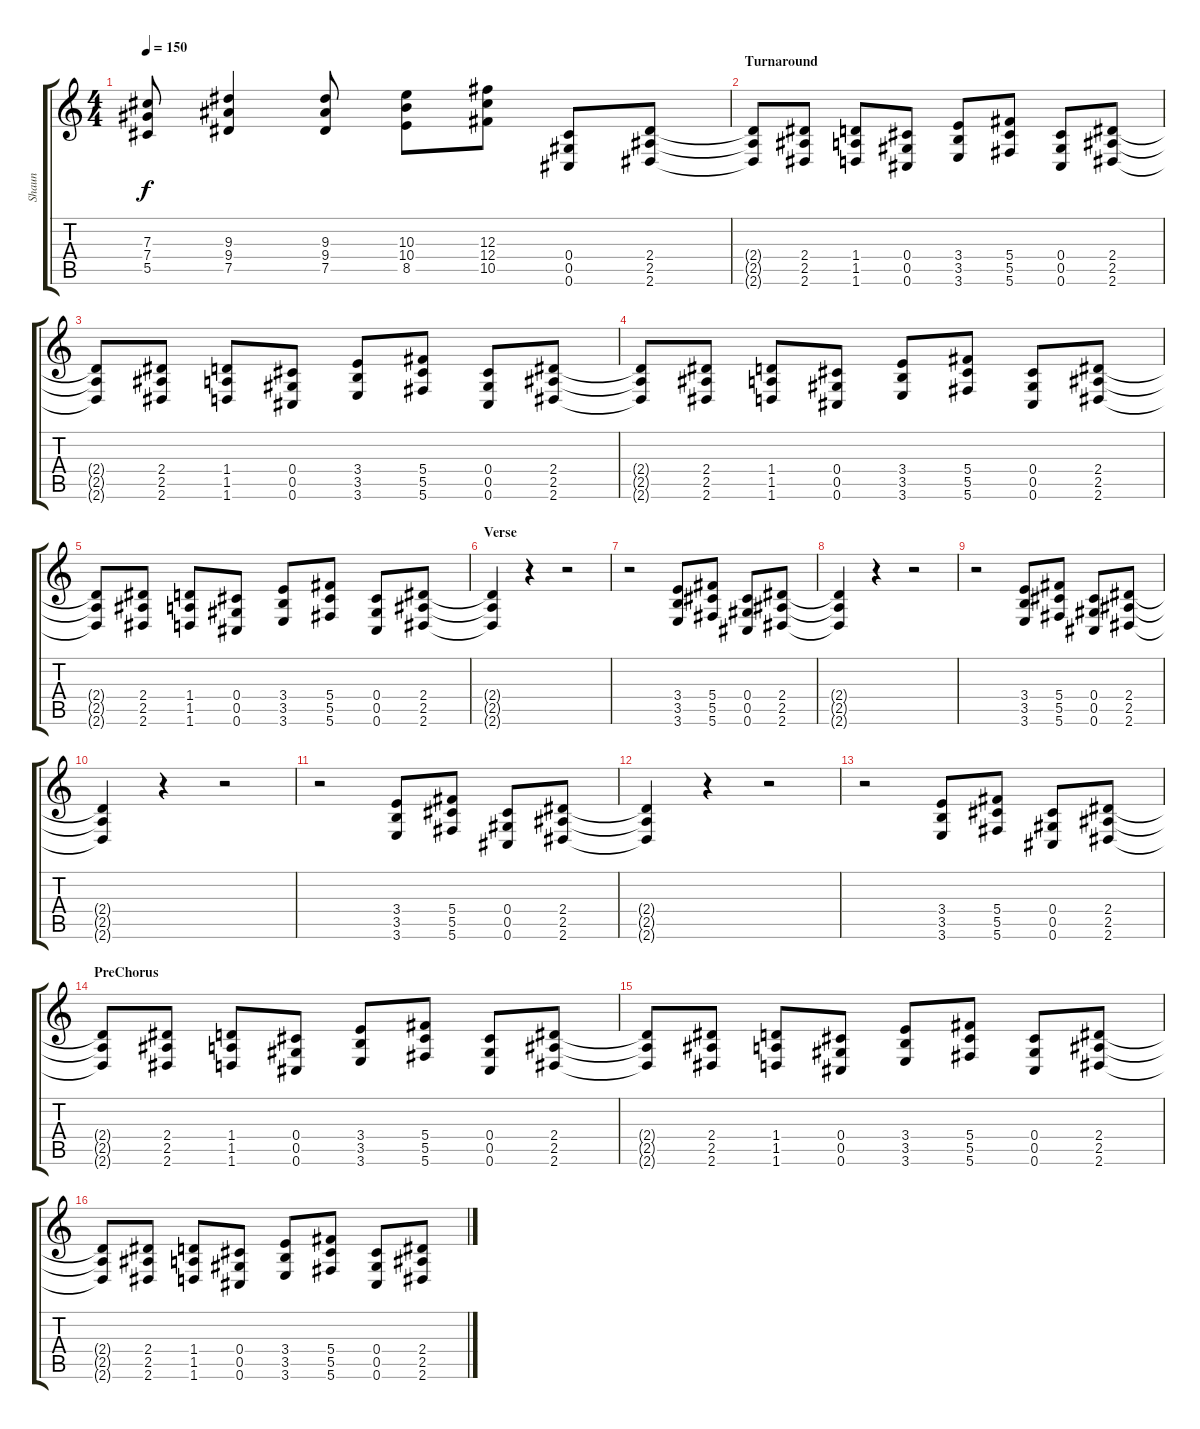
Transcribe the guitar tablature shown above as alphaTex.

\track ("Shaun" "Shaun") {instrument distortionguitar}
\staff {score tabs}
\tuning (Eb4 Bb3 Gb3 Db3 Ab2 Db2) {hide}
\ts (4 4)
\tempo 150
\clef g2
\ks c
(7.3{t} 7.4{t} 5.5{t}).8{dy f} (9.3 9.4 7.5).4 (9.3 9.4 7.5).8 (10.3 10.4 8.5).8 (12.3 12.4 10.5).8 (0.4 0.5 0.6).8 (2.4 2.5 2.6).8 |
\section ("" "Turnaround")
(2.4{t} 2.5{t} 2.6{t}).8 (2.4 2.5 2.6).8 (1.4 1.5 1.6).8 (0.4 0.5 0.6).8 (3.4 3.5 3.6).8 (5.4 5.5 5.6).8 (0.4 0.5 0.6).8 (2.4 2.5 2.6).8 |
(2.4{t} 2.5{t} 2.6{t}).8 (2.4 2.5 2.6).8 (1.4 1.5 1.6).8 (0.4 0.5 0.6).8 (3.4 3.5 3.6).8 (5.4 5.5 5.6).8 (0.4 0.5 0.6).8 (2.4 2.5 2.6).8 |
(2.4{t} 2.5{t} 2.6{t}).8 (2.4 2.5 2.6).8 (1.4 1.5 1.6).8 (0.4 0.5 0.6).8 (3.4 3.5 3.6).8 (5.4 5.5 5.6).8 (0.4 0.5 0.6).8 (2.4 2.5 2.6).8 |
(2.4{t} 2.5{t} 2.6{t}).8 (2.4 2.5 2.6).8 (1.4 1.5 1.6).8 (0.4 0.5 0.6).8 (3.4 3.5 3.6).8 (5.4 5.5 5.6).8 (0.4 0.5 0.6).8 (2.4 2.5 2.6).8 |
\section ("" "Verse")
(2.4{t} 2.5{t} 2.6{t}).4 r.4 r.2 |
r.2 (3.4 3.5 3.6).8 (5.4 5.5 5.6).8 (0.4 0.5 0.6).8 (2.4 2.5 2.6).8 |
(2.4{t} 2.5{t} 2.6{t}).4 r.4 r.2 |
r.2 (3.4 3.5 3.6).8 (5.4 5.5 5.6).8 (0.4 0.5 0.6).8 (2.4 2.5 2.6).8 |
(2.4{t} 2.5{t} 2.6{t}).4 r.4 r.2 |
r.2 (3.4 3.5 3.6).8 (5.4 5.5 5.6).8 (0.4 0.5 0.6).8 (2.4 2.5 2.6).8 |
(2.4{t} 2.5{t} 2.6{t}).4 r.4 r.2 |
r.2 (3.4 3.5 3.6).8 (5.4 5.5 5.6).8 (0.4 0.5 0.6).8 (2.4 2.5 2.6).8 |
\section ("" "PreChorus")
(2.4{t} 2.5{t} 2.6{t}).8 (2.4 2.5 2.6).8 (1.4 1.5 1.6).8 (0.4 0.5 0.6).8 (3.4 3.5 3.6).8 (5.4 5.5 5.6).8 (0.4 0.5 0.6).8 (2.4 2.5 2.6).8 |
(2.4{t} 2.5{t} 2.6{t}).8 (2.4 2.5 2.6).8 (1.4 1.5 1.6).8 (0.4 0.5 0.6).8 (3.4 3.5 3.6).8 (5.4 5.5 5.6).8 (0.4 0.5 0.6).8 (2.4 2.5 2.6).8 |
(2.4{t} 2.5{t} 2.6{t}).8 (2.4 2.5 2.6).8 (1.4 1.5 1.6).8 (0.4 0.5 0.6).8 (3.4 3.5 3.6).8 (5.4 5.5 5.6).8 (0.4 0.5 0.6).8 (2.4 2.5 2.6).8
